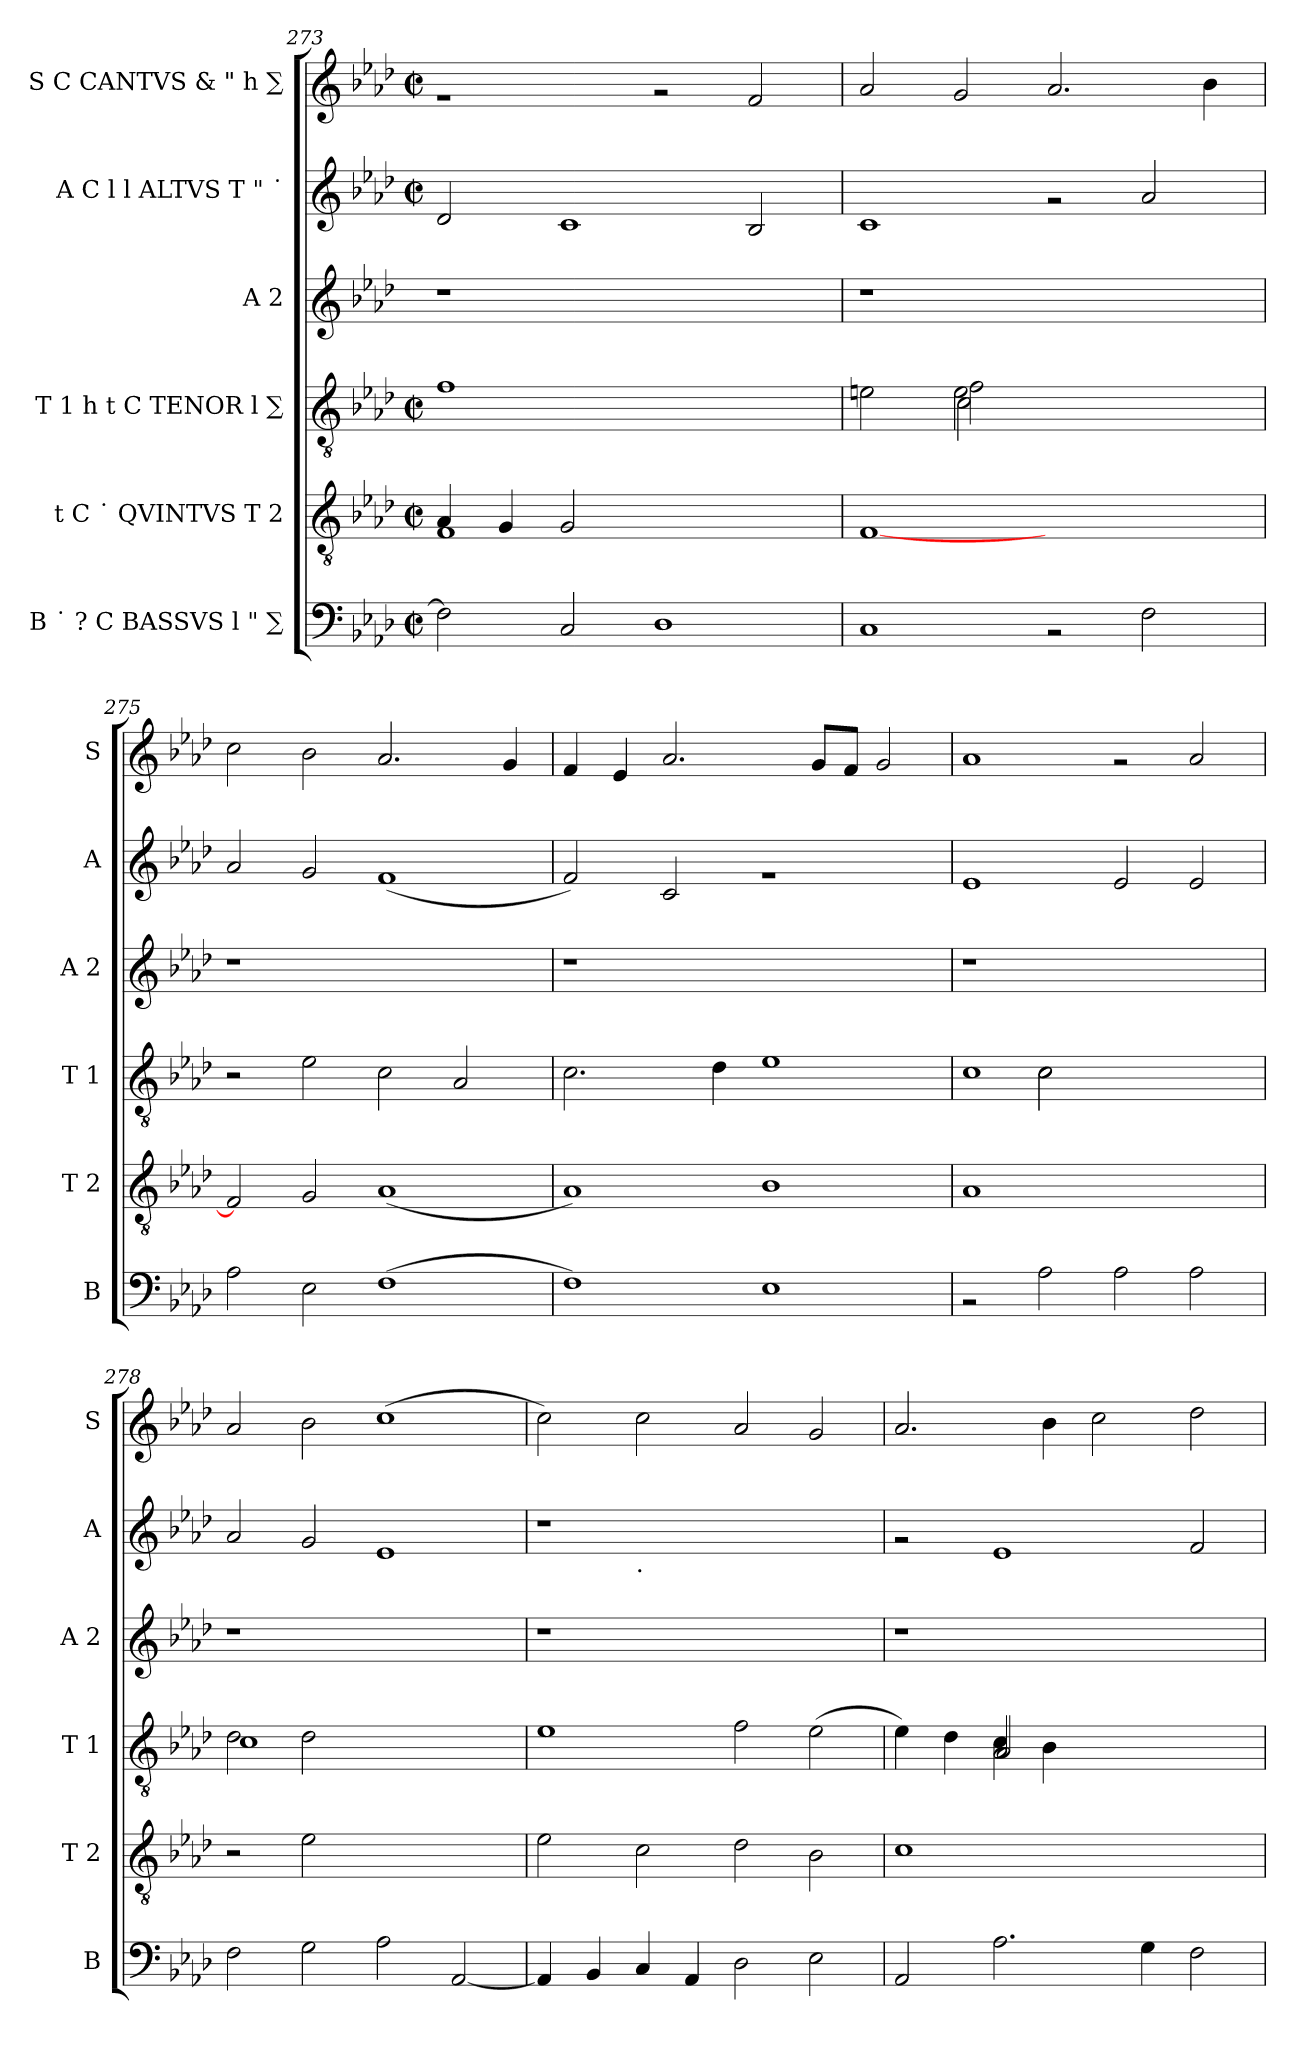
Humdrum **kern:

**kern	**kern	**kern	**kern	**kern	**kern
*part6	*part5	*part4	*part3	*part2	*part1
*staff6	*staff5	*staff4	*staff3	*staff2	*staff1
*I"B ˙ ? C BASSVS l " ∑	*I"t C ˙ QVINTVS T 2	*I"T 1 h t C TENOR l ∑	*I"A 2	*I"A C l l ALTVS T " ˙	*I"S C CANTVS & " h ∑
*I'B	*I'T 2	*I'T 1	*I'A 2	*I'A	*I'S
*clefF4	*clefGv2	*clefGv2	*clefG2	*clefG2	*clefG2
*k[b-e-a-d-]	*k[b-e-a-d-]	*k[b-e-a-d-]	*k[b-e-a-d-]	*k[b-e-a-d-]	*k[b-e-a-d-]
*A-:	*A-:	*A-:	*A-:	*A-:	*A-:
*M2/2	*M2/2	*M2/2	*	*M2/2	*M2/2
*met(c|)	*met(c|)	*met(c|)	*	*met(c|)	*met(c|)
=273	=273	=273	=273	=273	=273
*	*^	*	*	*	*
2F\]	4A-/	1F	1f	1r	2d-/	1ra
.	4G/	.	.	.	.	.
2C/	2G/	.	.	.	1c	.
1D-	1ryy	1ryy	1ryy	1ryy	.	2rg
.	.	.	.	.	2B-/	2f/
*	*v	*v	*	*	*	*
=274	=274	=274	=274	=274	=274
*	*	*^	*	*	*
*	*	*	*^	*	*	*
1C	[<1F	2en\	2ryy	2ryy	1r	1c	2a-/
.	.	2e\	2f\	2c\	.	.	2g/
2rBB	1ryy	1ryy	1ryy	1ryy	1ryy	2rg	2.a-/
2F\	.	.	.	.	.	2a-/	.
.	.	.	.	.	.	.	4b-\
*	*	*v	*v	*v	*	*	*
!!LO:LB:g=z
=275	=275	=275	=275	=275	=275
2A-\	2F/]	2r	1r	2a-/	2cc\
2E-\	2G/	2e-\	.	2g/	2b-\
(>1F	(<1A-	2c\	1ryy	(<1f	2.a-/
.	.	2A-/	.	.	.
.	.	.	.	.	4g/
=276	=276	=276	=276	=276	=276
1F)	1A-)	2.c\	1r	2f/)	4f/
.	.	.	.	.	4e-/
.	.	.	.	2c/	2.a-/
.	.	4d-\	.	.	.
1E-	1B-	1e-	1ryy	1ra	.
.	.	.	.	.	8g/L
.	.	.	.	.	8f/J
.	.	.	.	.	2g/
=277	=277	=277	=277	=277	=277
*	*	*^	*	*	*
*	*	*	*^	*	*	*
2rBB	1A-	1c	2ryy	2ryy	1r	1e-	1a-
2A-\	.	.	2c\	2c\	.	.	.
2A-\	1ryy	1ryy	1ryy	1ryy	1ryy	2e-/	2rg
2A-\	.	.	.	.	.	2e-/	2a-/
*	*	*	*v	*v	*	*	*
=278	=278	=278	=278	=278	=278	=278
2F\	2r	2d-\	1c	1r	2a-/	2a-/
2G\	2e-\	2d-\	.	.	2g/	2b-\
2A-\	1ryy	1ryy	1ryy	1ryy	1e-	(>1cc
[<2AA-/	.	.	.	.	.	.
*	*	*v	*v	*	*	*
=279	=279	=279	=279	=279	=279
*	*	*	*	*^	*
4AA-/]	2e-\	1e-	1r	1r	2ryy	2cc\)
4BB-/	.	.	.	.	.	.
!	!	!	!	!	!LO:TX:b:t=.	!
4C/	2c\	.	.	.	1.ryy	2cc\
4AA-/	.	.	.	.	.	.
2D-\	2d-\	2f\	1ryy	1ryy	.	2a-/
2E-\	2B-\	(>2e-\	.	.	.	2g/
*	*	*	*	*v	*v	*
!!LO:LB:g=z
=280	=280	=280	=280	=280	=280
*	*	*^	*	*	*
*	*	*	*^	*	*	*
2AA-/	1c	4e-\)	2ryy	2ryy	1r	2rg	2.a-/
.	.	4d-\	.	.	.	.	.
2.A-\	.	4c\	2A-/	2A-/	.	1e-	.
.	.	4B-\	.	.	.	.	4b-\
.	1ryy	1ryy	1ryy	1ryy	1ryy	.	2cc\
4G\	.	.	.	.	.	.	.
2F\	.	.	.	.	.	2f/	2dd-\
*	*	*v	*v	*v	*	*	*
=	=	=	=	=	=
*-	*-	*-	*-	*-	*-
